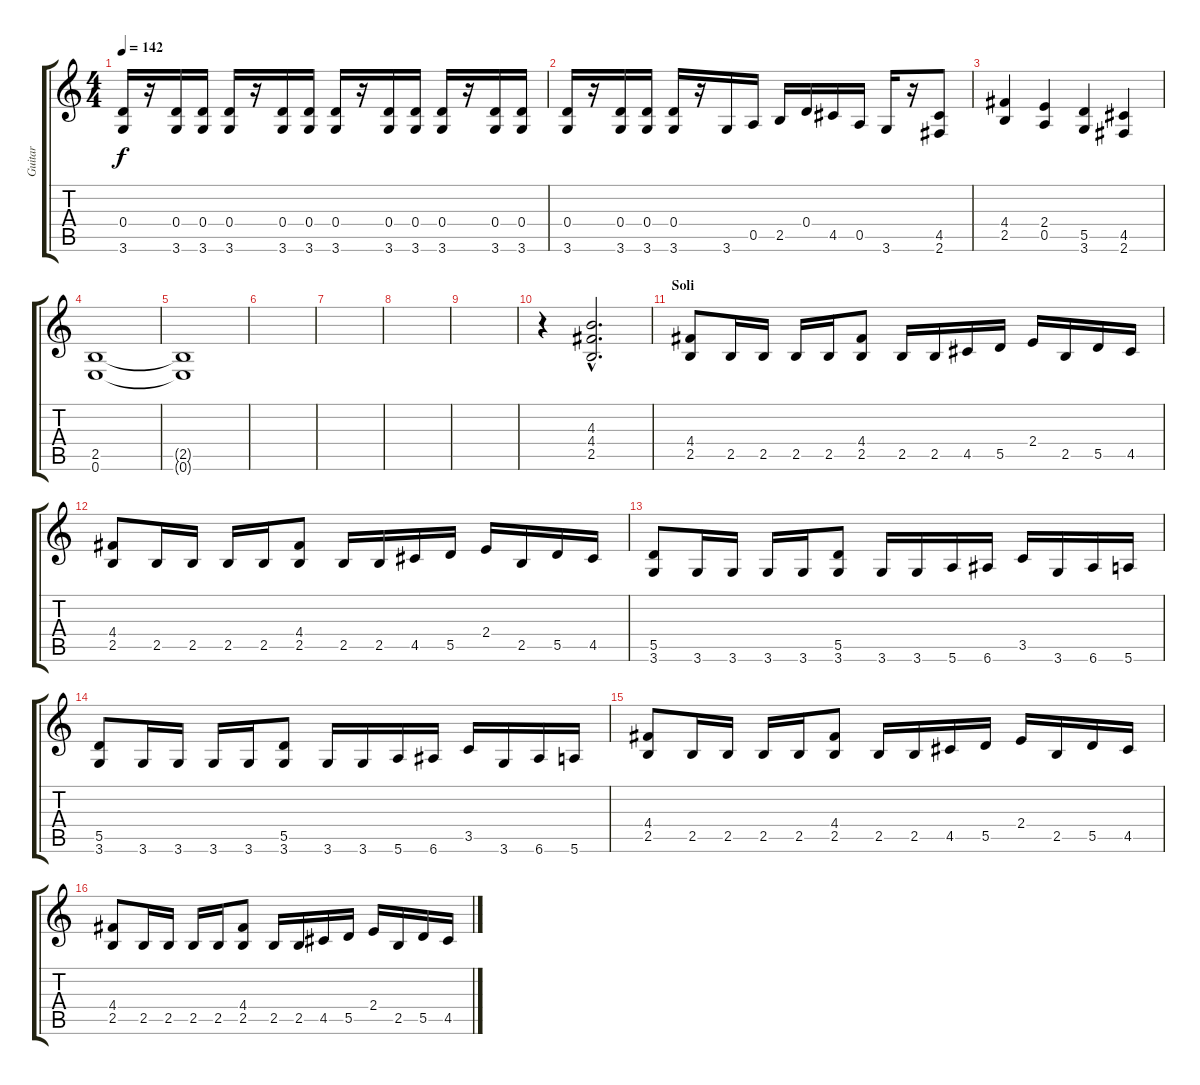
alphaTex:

\track ("Guitar" "Guitar") {instrument overdrivenguitar}
\staff {score tabs}
\tuning (E4 B3 G3 D3 A2 E2) {hide}
\ts (4 4)
\tempo 142
\clef g2
\ks c
(0.4 3.6).16{dy f} r.16 (0.4 3.6).16 (0.4 3.6).16 (0.4 3.6).16 r.16 (0.4 3.6).16 (0.4 3.6).16 (0.4 3.6).16 r.16 (0.4 3.6).16 (0.4 3.6).16 (0.4 3.6).16 r.16 (0.4 3.6).16 (0.4 3.6).16 |
(0.4 3.6).16 r.16 (0.4 3.6).16 (0.4 3.6).16 (0.4 3.6).16 r.16 3.6.16 0.5.16 2.5.16 0.4.16 4.5.16 0.5.16 3.6.16 r.16 (4.5 2.6).8 |
(4.4 2.5).4 (2.4 0.5).4 (5.5 3.6).4 (4.5 2.6).4 |
(2.5 0.6).1 |
(2.5{t} 0.6{t}).1 |
|
|
|
|
r.4{volume 0} (4.3{hac} 4.4{hac} 2.5{hac}).2{d volume 12} |
\section ("" "Soli")
(4.4 2.5).8 2.5.16 2.5.16 2.5.16 2.5.16 (4.4 2.5).8 2.5.16 2.5.16 4.5.16 5.5.16 2.4.16 2.5.16 5.5.16 4.5.16 |
(4.4 2.5).8 2.5.16 2.5.16 2.5.16 2.5.16 (4.4 2.5).8 2.5.16 2.5.16 4.5.16 5.5.16 2.4.16 2.5.16 5.5.16 4.5.16 |
(5.5 3.6).8 3.6.16 3.6.16 3.6.16 3.6.16 (5.5 3.6).8 3.6.16 3.6.16 5.6.16 6.6.16 3.5.16 3.6.16 6.6.16 5.6.16 |
(5.5 3.6).8 3.6.16 3.6.16 3.6.16 3.6.16 (5.5 3.6).8 3.6.16 3.6.16 5.6.16 6.6.16 3.5.16 3.6.16 6.6.16 5.6.16 |
(4.4 2.5).8 2.5.16 2.5.16 2.5.16 2.5.16 (4.4 2.5).8 2.5.16 2.5.16 4.5.16 5.5.16 2.4.16 2.5.16 5.5.16 4.5.16 |
(4.4 2.5).8 2.5.16 2.5.16 2.5.16 2.5.16 (4.4 2.5).8 2.5.16 2.5.16 4.5.16 5.5.16 2.4.16 2.5.16 5.5.16 4.5.16
